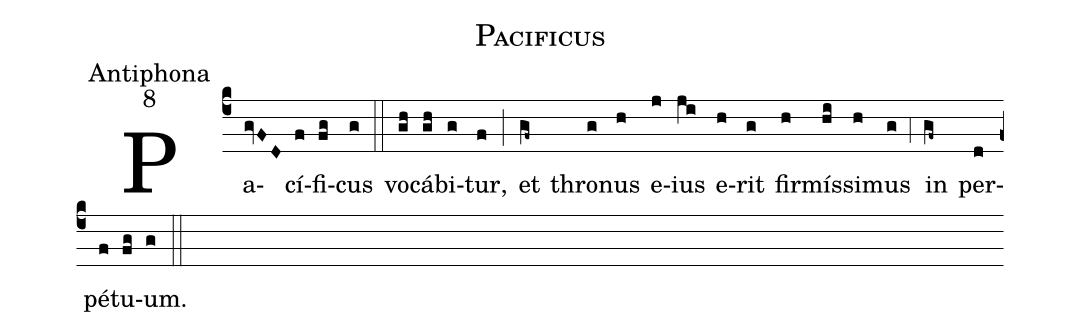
name:Pacificus;
office-part:Antiphona;
mode:8;
%%
(c4) Pa(gvFD)cí(f)fi(fg)cus(g) (::)
vo(gh)cá(gh)bi(g)tur,(f) (;) et(gf~) thro(g)nus(h) e(j)ius(ji) e(h)rit(g) fir(h)mís(hi)si(h)mus(g) (,4) in(gf~) per(d)pé(f)tu(fg)um.(g) (::)
